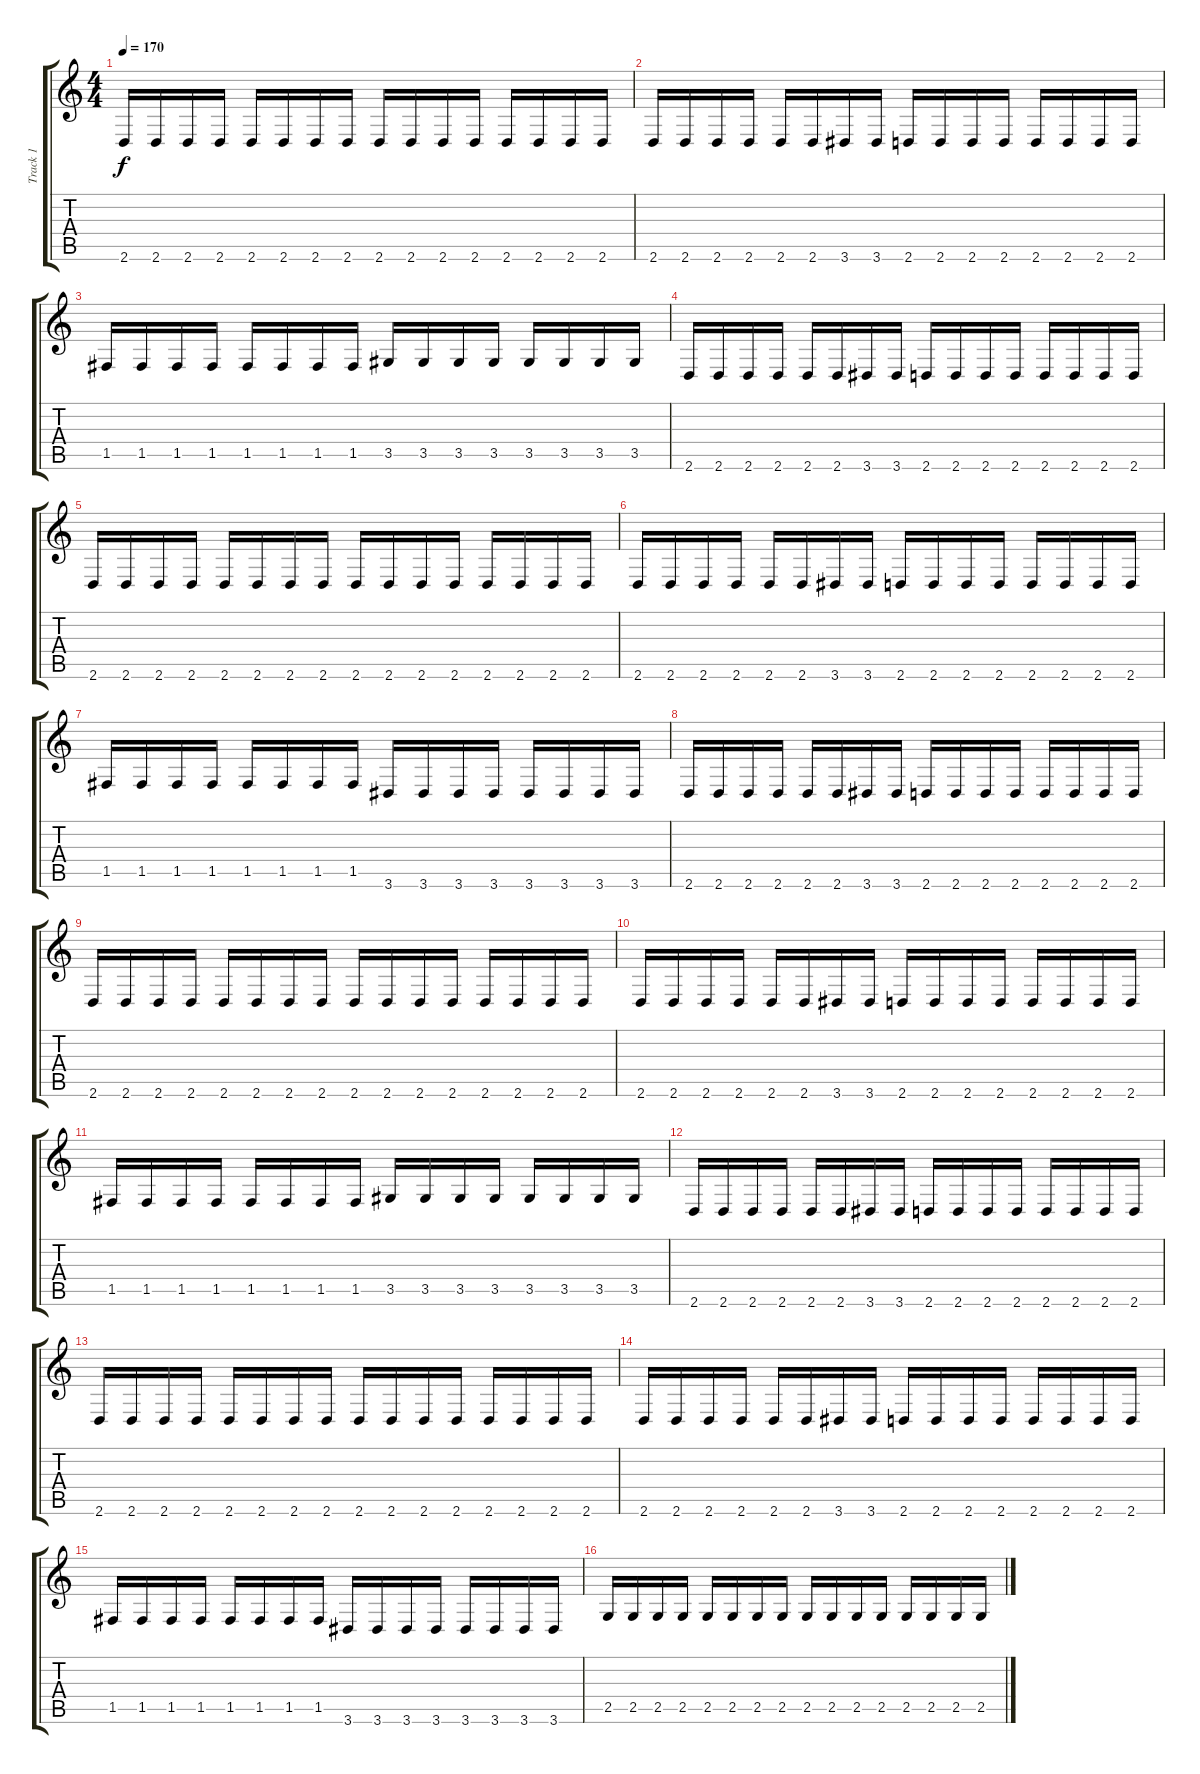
\track ("Track 1" "Track 1") {instrument distortionguitar}
\staff {score tabs}
\tuning (C4 G3 Eb3 Bb2 F2 C2) {hide}
\ts (4 4)
\tempo 170
\clef g2
\ks c
2.6.16{dy f} 2.6.16 2.6.16 2.6.16 2.6.16 2.6.16 2.6.16 2.6.16 2.6.16 2.6.16 2.6.16 2.6.16 2.6.16 2.6.16 2.6.16 2.6.16 |
2.6.16 2.6.16 2.6.16 2.6.16 2.6.16 2.6.16 3.6.16 3.6.16 2.6.16 2.6.16 2.6.16 2.6.16 2.6.16 2.6.16 2.6.16 2.6.16 |
1.5.16 1.5.16 1.5.16 1.5.16 1.5.16 1.5.16 1.5.16 1.5.16 3.5.16 3.5.16 3.5.16 3.5.16 3.5.16 3.5.16 3.5.16 3.5.16 |
2.6.16 2.6.16 2.6.16 2.6.16 2.6.16 2.6.16 3.6.16 3.6.16 2.6.16 2.6.16 2.6.16 2.6.16 2.6.16 2.6.16 2.6.16 2.6.16 |
2.6.16 2.6.16 2.6.16 2.6.16 2.6.16 2.6.16 2.6.16 2.6.16 2.6.16 2.6.16 2.6.16 2.6.16 2.6.16 2.6.16 2.6.16 2.6.16 |
2.6.16 2.6.16 2.6.16 2.6.16 2.6.16 2.6.16 3.6.16 3.6.16 2.6.16 2.6.16 2.6.16 2.6.16 2.6.16 2.6.16 2.6.16 2.6.16 |
1.5.16 1.5.16 1.5.16 1.5.16 1.5.16 1.5.16 1.5.16 1.5.16 3.6.16 3.6.16 3.6.16 3.6.16 3.6.16 3.6.16 3.6.16 3.6.16 |
2.6.16 2.6.16 2.6.16 2.6.16 2.6.16 2.6.16 3.6.16 3.6.16 2.6.16 2.6.16 2.6.16 2.6.16 2.6.16 2.6.16 2.6.16 2.6.16 |
2.6.16 2.6.16 2.6.16 2.6.16 2.6.16 2.6.16 2.6.16 2.6.16 2.6.16 2.6.16 2.6.16 2.6.16 2.6.16 2.6.16 2.6.16 2.6.16 |
2.6.16 2.6.16 2.6.16 2.6.16 2.6.16 2.6.16 3.6.16 3.6.16 2.6.16 2.6.16 2.6.16 2.6.16 2.6.16 2.6.16 2.6.16 2.6.16 |
1.5.16 1.5.16 1.5.16 1.5.16 1.5.16 1.5.16 1.5.16 1.5.16 3.5.16 3.5.16 3.5.16 3.5.16 3.5.16 3.5.16 3.5.16 3.5.16 |
2.6.16 2.6.16 2.6.16 2.6.16 2.6.16 2.6.16 3.6.16 3.6.16 2.6.16 2.6.16 2.6.16 2.6.16 2.6.16 2.6.16 2.6.16 2.6.16 |
2.6.16 2.6.16 2.6.16 2.6.16 2.6.16 2.6.16 2.6.16 2.6.16 2.6.16 2.6.16 2.6.16 2.6.16 2.6.16 2.6.16 2.6.16 2.6.16 |
2.6.16 2.6.16 2.6.16 2.6.16 2.6.16 2.6.16 3.6.16 3.6.16 2.6.16 2.6.16 2.6.16 2.6.16 2.6.16 2.6.16 2.6.16 2.6.16 |
1.5.16 1.5.16 1.5.16 1.5.16 1.5.16 1.5.16 1.5.16 1.5.16 3.6.16 3.6.16 3.6.16 3.6.16 3.6.16 3.6.16 3.6.16 3.6.16 |
2.5.16 2.5.16 2.5.16 2.5.16 2.5.16 2.5.16 2.5.16 2.5.16 2.5.16 2.5.16 2.5.16 2.5.16 2.5.16 2.5.16 2.5.16 2.5.16
